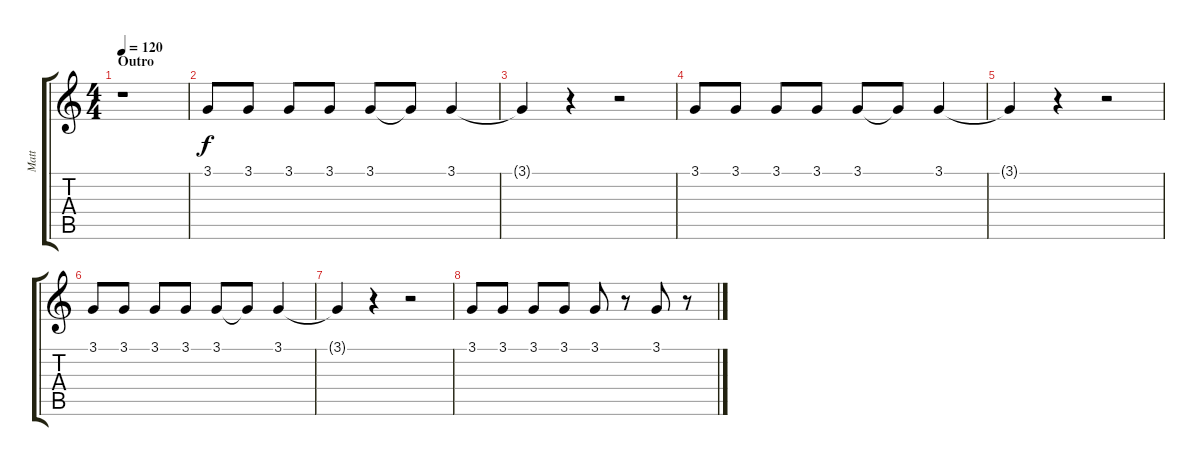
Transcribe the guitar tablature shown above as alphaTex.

\track ("Matt" "Matt") {instrument altosax}
\staff {score tabs}
\tuning (E4 B3 G3 D3 A2 E2) {hide}
\ts (4 4)
\section ("" "Outro")
\tempo 120
\clef g2
\ks c
r.1{dy f} |
3.1.8 3.1.8 3.1.8 3.1.8 3.1.8 3.1{t}.8 3.1.4 |
3.1{t}.4 r.4 r.2 |
3.1.8 3.1.8 3.1.8 3.1.8 3.1.8 3.1{t}.8 3.1.4 |
3.1{t}.4 r.4 r.2 |
3.1.8 3.1.8 3.1.8 3.1.8 3.1.8 3.1{t}.8 3.1.4 |
3.1{t}.4 r.4 r.2 |
3.1.8 3.1.8 3.1.8 3.1.8 3.1.8 r.8 3.1.8 r.8
